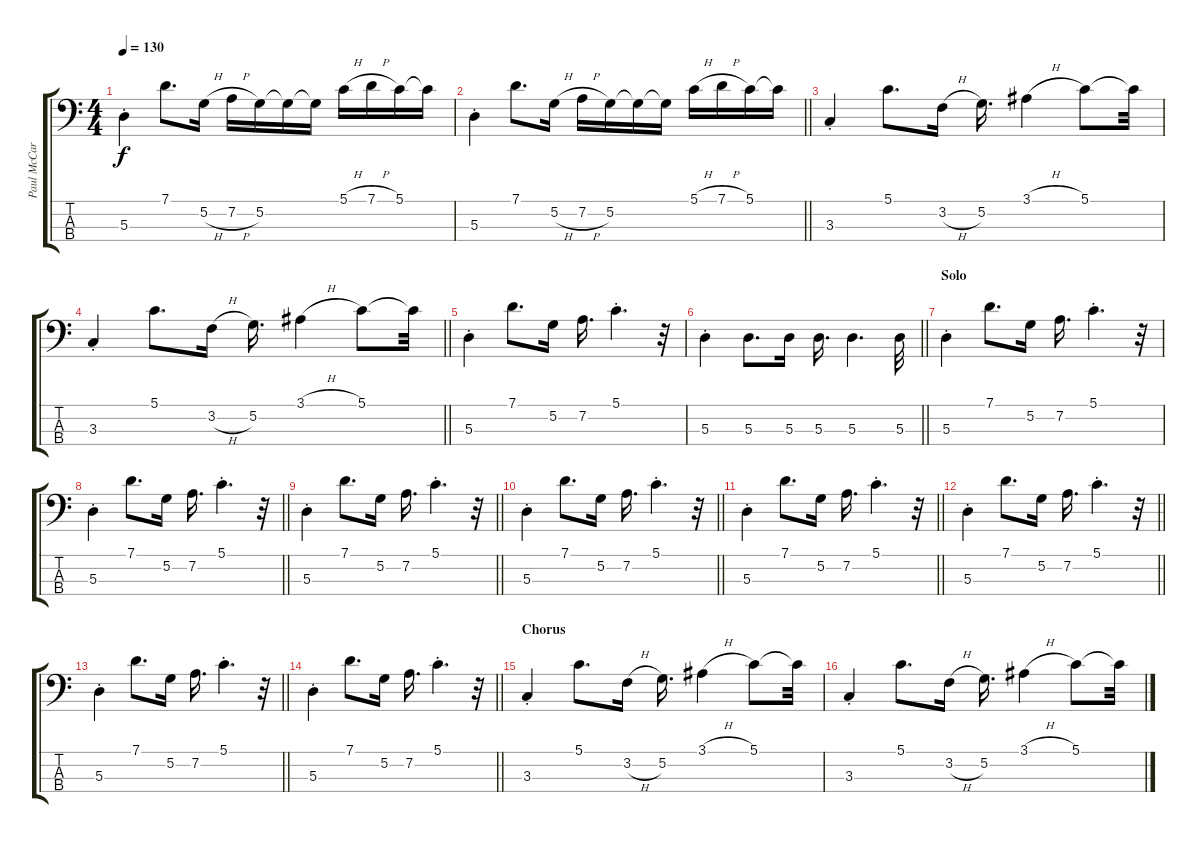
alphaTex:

\track ("Paul McCartney" "Paul McCar") {instrument electricbassfinger}
\staff {score tabs}
\tuning (G2 D2 A1 E1) {hide}
\ts (4 4)
\tempo 130
\clef f4
\ks c
5.3{st}.4{dy f} 7.1.8{d} 5.2{h}.16 7.2{h}.16 5.2.16 5.2{t}.16 5.2{t}.16 5.1{h}.16 7.1{h}.16 5.1.16 5.1{t}.16 |
\barLineRight lightlight
5.3{st}.4 7.1.8{d} 5.2{h}.16 7.2{h}.16 5.2.16 5.2{t}.16 5.2{t}.16 5.1{h}.16 7.1{h}.16 5.1.16 5.1{t}.16 |
3.3{st}.4 5.1.8{d} 3.2{h}.16 5.2.16{d} 3.1{h}.4 5.1.8 5.1{t}.32 |
\barLineRight lightlight
3.3{st}.4 5.1.8{d} 3.2{h}.16 5.2.16{d} 3.1{h}.4 5.1.8 5.1{t}.32 |
5.3{st}.4 7.1.8{d} 5.2.16 7.2.16{d} 5.1{st}.4{d} r.32 |
\barLineRight lightlight
5.3{st}.4 5.3.8{d} 5.3.16 5.3.16{d} 5.3.4{d} 5.3.32 |
\section ("" "Solo")
5.3{st}.4 7.1.8{d} 5.2.16 7.2.16{d} 5.1{st}.4{d} r.32 |
\barLineRight lightlight
5.3{st}.4 7.1.8{d} 5.2.16 7.2.16{d} 5.1{st}.4{d} r.32 |
\barLineRight lightlight
5.3{st}.4 7.1.8{d} 5.2.16 7.2.16{d} 5.1{st}.4{d} r.32 |
\barLineRight lightlight
5.3{st}.4 7.1.8{d} 5.2.16 7.2.16{d} 5.1{st}.4{d} r.32 |
\barLineRight lightlight
5.3{st}.4 7.1.8{d} 5.2.16 7.2.16{d} 5.1{st}.4{d} r.32 |
\barLineRight lightlight
5.3{st}.4 7.1.8{d} 5.2.16 7.2.16{d} 5.1{st}.4{d} r.32 |
\barLineRight lightlight
5.3{st}.4 7.1.8{d} 5.2.16 7.2.16{d} 5.1{st}.4{d} r.32 |
\barLineRight lightlight
5.3{st}.4 7.1.8{d} 5.2.16 7.2.16{d} 5.1{st}.4{d} r.32 |
\section ("" "Chorus")
3.3{st}.4 5.1.8{d} 3.2{h}.16 5.2.16{d} 3.1{h}.4 5.1.8 5.1{t}.32 |
3.3{st}.4 5.1.8{d} 3.2{h}.16 5.2.16{d} 3.1{h}.4 5.1.8 5.1{t}.32
